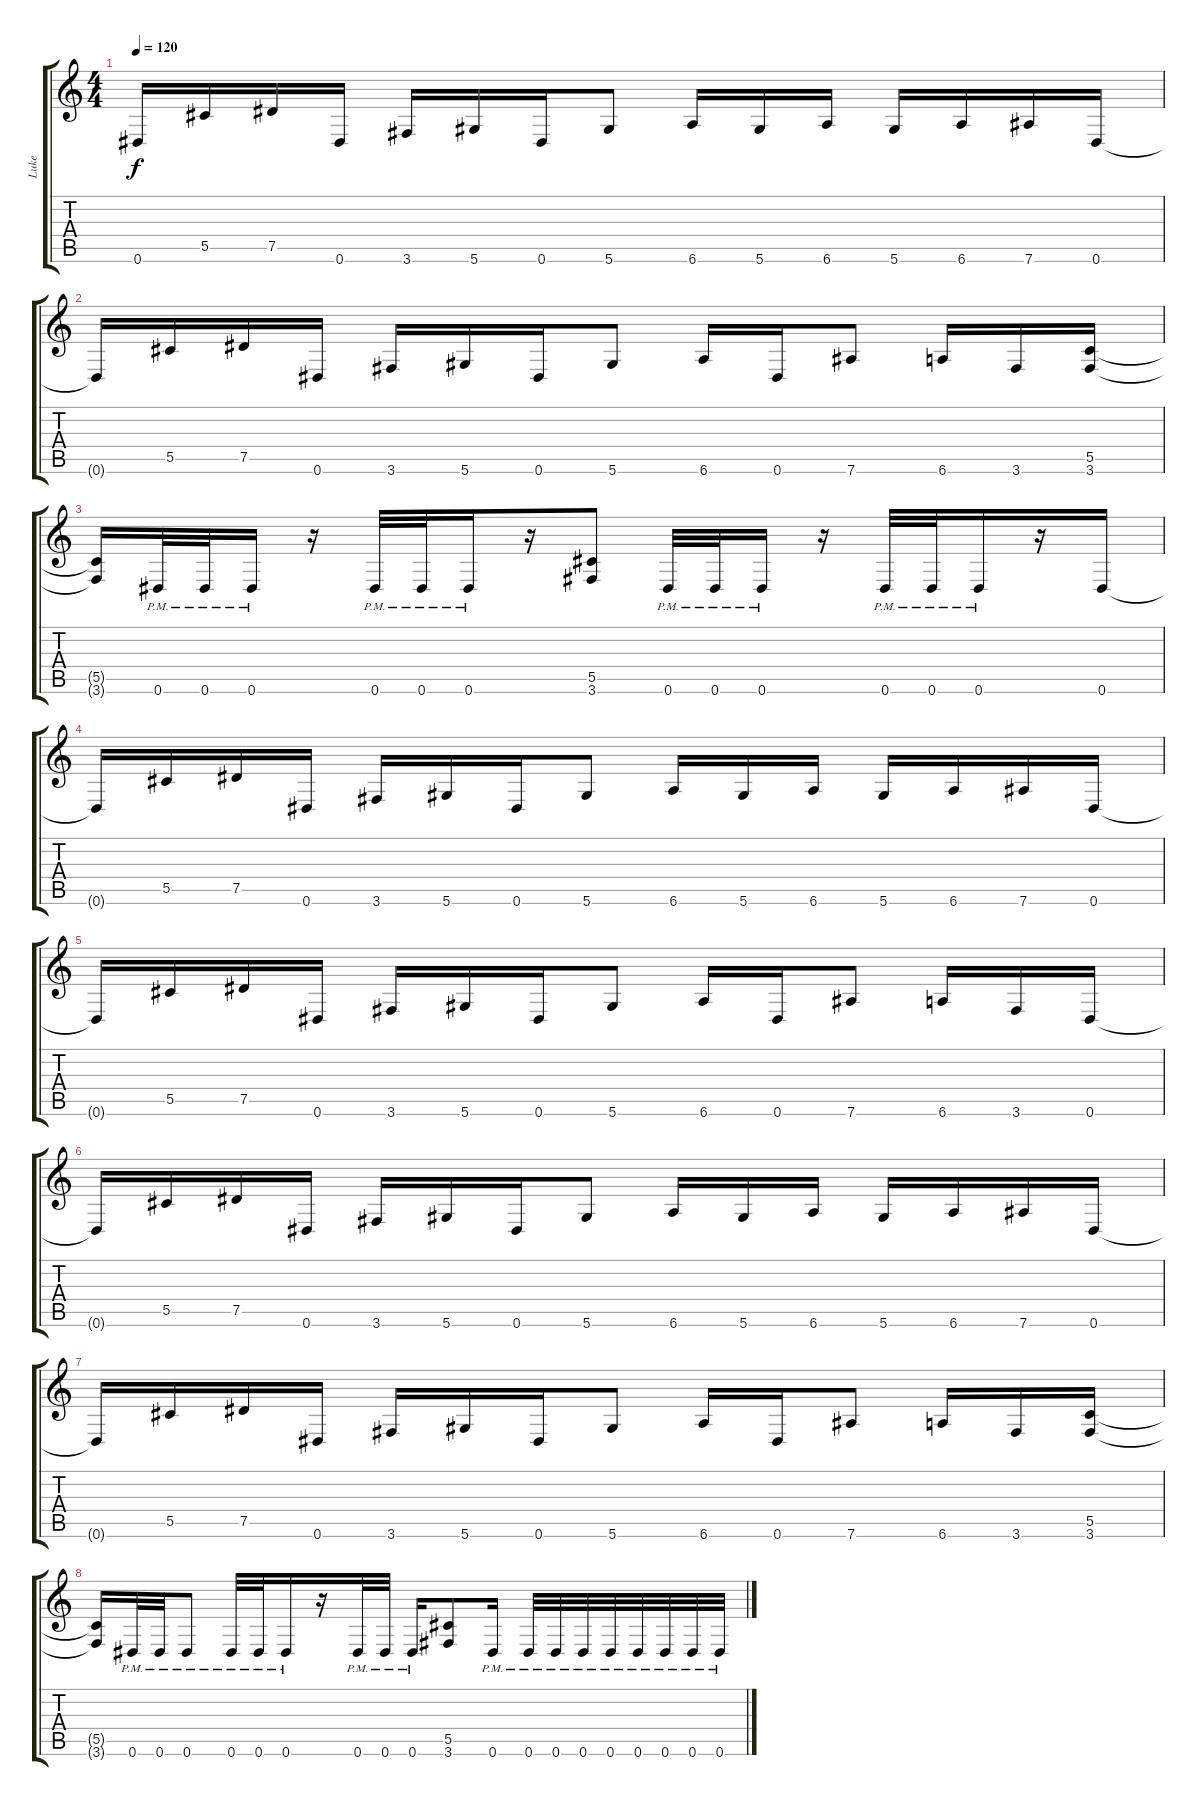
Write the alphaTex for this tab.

\track ("Luke" "Luke") {instrument overdrivenguitar}
\staff {score tabs}
\tuning (Eb4 Bb3 Gb3 Db3 Ab2 Eb2) {hide}
\ts (4 4)
\tempo 120
\clef g2
\ks c
0.6{t}.16{dy f} 5.5.16 7.5.16 0.6.16 3.6.16 5.6.16 0.6.16 5.6.8 6.6.16 5.6.16 6.6.16 5.6.16 6.6.16 7.6.16 0.6.16 |
0.6{t}.16 5.5.16 7.5.16 0.6.16 3.6.16 5.6.16 0.6.16 5.6.8 6.6.16 0.6.16 7.6.8 6.6.16 3.6.16 (5.5 3.6).16 |
(5.5{t} 3.6{t}).16 0.6{pm}.32 0.6{pm}.32 0.6{pm}.16 r.16 0.6{pm}.32 0.6{pm}.32 0.6{pm}.16 r.16 (5.5 3.6).8 0.6{pm}.32 0.6{pm}.32 0.6{pm}.16 r.16 0.6{pm}.32 0.6{pm}.32 0.6{pm}.16 r.16 0.6.16 |
0.6{t}.16 5.5.16 7.5.16 0.6.16 3.6.16 5.6.16 0.6.16 5.6.8 6.6.16 5.6.16 6.6.16 5.6.16 6.6.16 7.6.16 0.6.16 |
0.6{t}.16 5.5.16 7.5.16 0.6.16 3.6.16 5.6.16 0.6.16 5.6.8 6.6.16 0.6.16 7.6.8 6.6.16 3.6.16 0.6.16 |
0.6{t}.16 5.5.16 7.5.16 0.6.16 3.6.16 5.6.16 0.6.16 5.6.8 6.6.16 5.6.16 6.6.16 5.6.16 6.6.16 7.6.16 0.6.16 |
0.6{t}.16 5.5.16 7.5.16 0.6.16 3.6.16 5.6.16 0.6.16 5.6.8 6.6.16 0.6.16 7.6.8 6.6.16 3.6.16 (5.5 3.6).16 |
(5.5{t} 3.6{t}).16 0.6{pm}.32 0.6{pm}.32 0.6{pm}.8 0.6{pm}.32 0.6{pm}.32 0.6{pm}.16 r.16 0.6{pm}.32 0.6{pm}.32 0.6{pm}.16 (5.5 3.6).8 0.6{pm}.16 0.6{pm}.32 0.6{pm}.32 0.6{pm}.32 0.6{pm}.32 0.6{pm}.32 0.6{pm}.32 0.6{pm}.32 0.6{pm}.32
